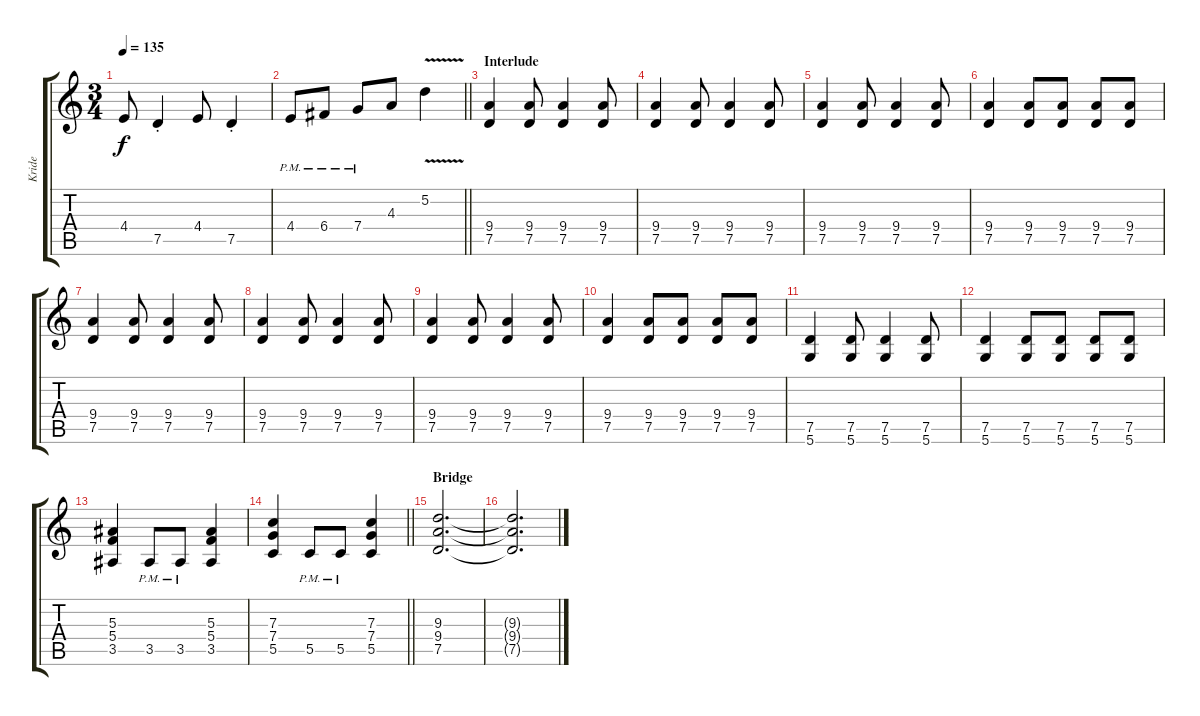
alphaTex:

\track ("Kride" "Kride") {instrument distortionguitar}
\staff {score tabs}
\tuning (D4 A3 F3 C3 G2 D2) {hide}
\ts (3 4)
\tempo 135
\clef g2
\ks c
4.4.8{dy f} 7.5{st}.4 4.4.8 7.5{st}.4 |
\barLineRight lightlight
4.4{pm}.8 6.4{pm}.8 7.4{pm}.8 4.3.8 5.2{v}.4 |
\section ("" "Interlude")
(9.4 7.5).4 (9.4 7.5).8 (9.4 7.5).4 (9.4 7.5).8 |
(9.4 7.5).4 (9.4 7.5).8 (9.4 7.5).4 (9.4 7.5).8 |
(9.4 7.5).4 (9.4 7.5).8 (9.4 7.5).4 (9.4 7.5).8 |
(9.4 7.5).4 (9.4 7.5).8 (9.4 7.5).8 (9.4 7.5).8 (9.4 7.5).8 |
(9.4 7.5).4 (9.4 7.5).8 (9.4 7.5).4 (9.4 7.5).8 |
(9.4 7.5).4 (9.4 7.5).8 (9.4 7.5).4 (9.4 7.5).8 |
(9.4 7.5).4 (9.4 7.5).8 (9.4 7.5).4 (9.4 7.5).8 |
(9.4 7.5).4 (9.4 7.5).8 (9.4 7.5).8 (9.4 7.5).8 (9.4 7.5).8 |
(7.5 5.6).4 (7.5 5.6).8 (7.5 5.6).4 (7.5 5.6).8 |
(7.5 5.6).4 (7.5 5.6).8 (7.5 5.6).8 (7.5 5.6).8 (7.5 5.6).8 |
(5.3 5.4 3.5).4 3.5{pm}.8 3.5{pm}.8 (5.3 5.4 3.5).4 |
\barLineRight lightlight
(7.3 7.4 5.5).4 5.5{pm}.8 5.5{pm}.8 (7.3 7.4 5.5).4 |
\section ("" "Bridge")
(9.3 9.4 7.5).2{d} |
(9.3{t} 9.4{t} 7.5{t}).2{d}
